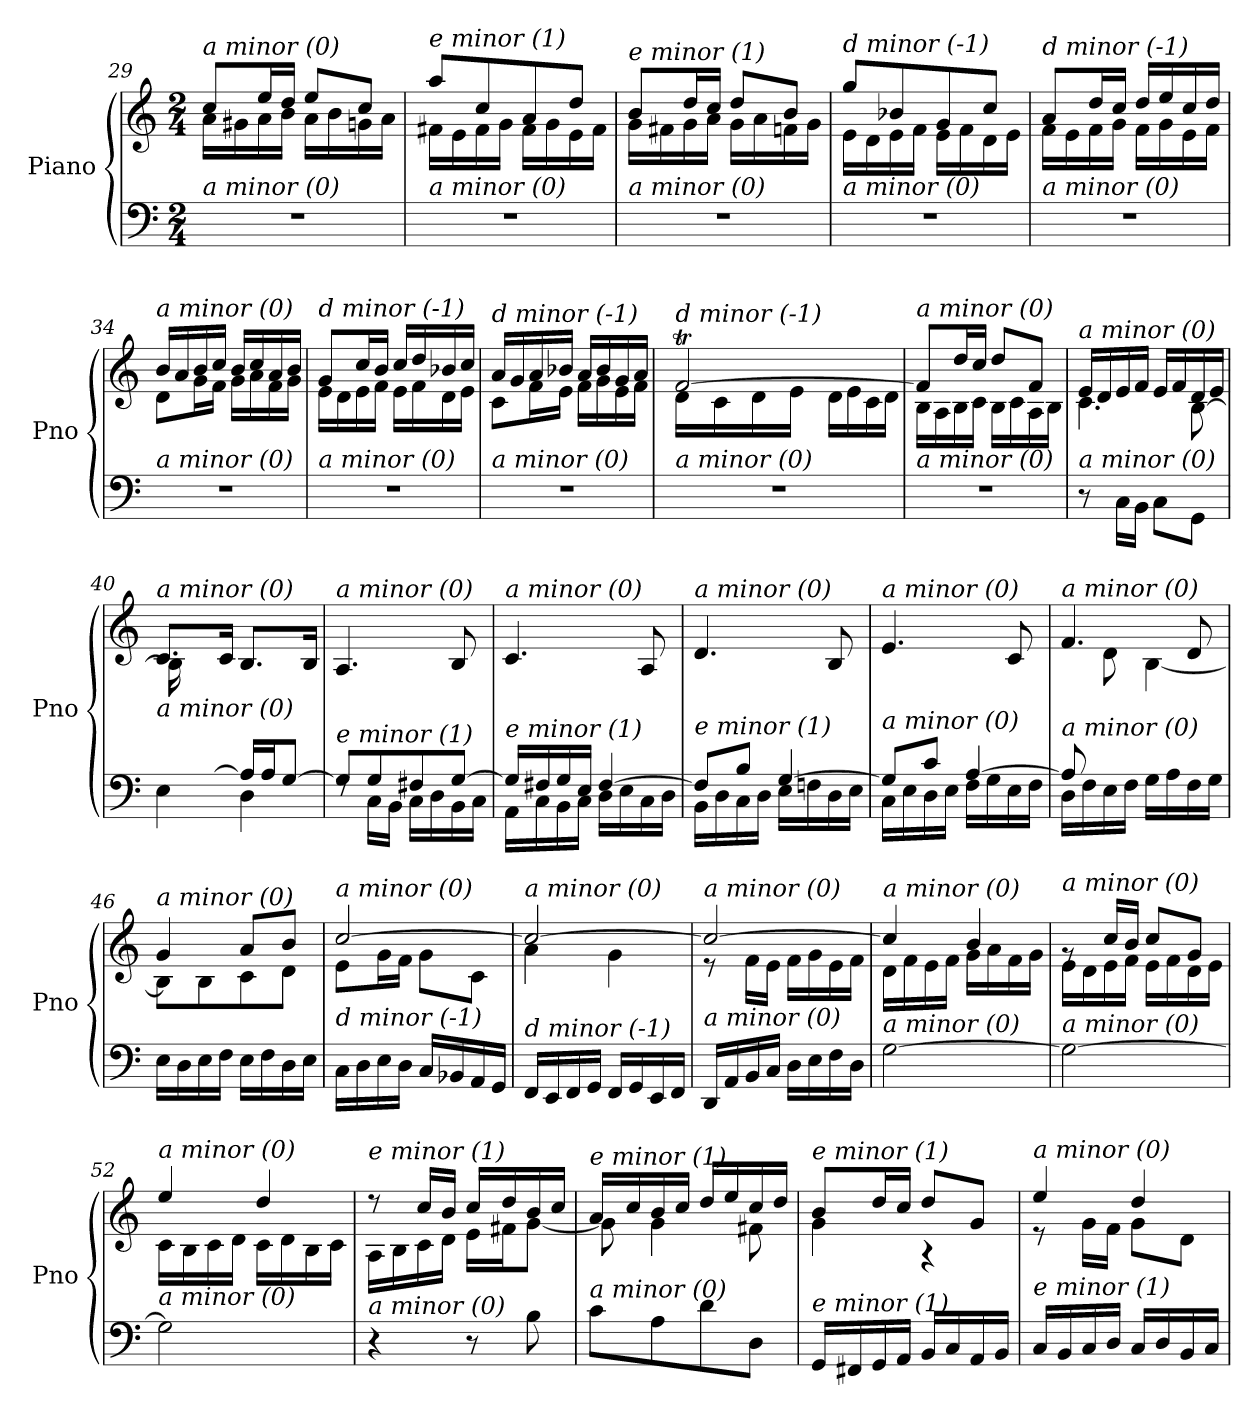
**kern	**kern
*part1	*part1
*staff2	*staff1
*I"Piano	*
*I'Pno	*
!!LO:PB:g=z
*clefF4	*clefG2
*k[]	*k[]
*M2/4	*M2/4
=29	=29
*	*^
!	!LO:TX:i:t=a minor (0)	!
!LO:TX:i:t=a minor (0)	!	!
2r	8cc/L	16a\LL
.	.	16g#X\
.	16ee/L	16a\
.	16dd/JJ	16b\JJ
.	8ee/L	16a\LL
.	.	16b\
.	8cc/J	16gn\
.	.	16a\JJ
=30	=30	=30
!	!LO:TX:i:t=e minor (1)	!
!LO:TX:i:t=a minor (0)	!	!
2r	8aa/L	16f#X\LL
.	.	16e\
.	8cc/	16f#\
.	.	16g\JJ
.	8a/	16f#\LL
.	.	16g\
.	8dd/J	16e\
.	.	16f#\JJ
=31	=31	=31
!	!LO:TX:i:t=e minor (1)	!
!LO:TX:i:t=a minor (0)	!	!
2r	8b/L	16g\LL
.	.	16f#X\
.	16dd/L	16g\
.	16cc/JJ	16a\JJ
.	8dd/L	16g\LL
.	.	16a\
.	8b/J	16fn\
.	.	16g\JJ
=32	=32	=32
!	!LO:TX:i:t=d minor (-1)	!
!LO:TX:i:t=a minor (0)	!	!
2r	8gg/L	16e\LL
.	.	16d\
.	8b-X/	16e\
.	.	16f\JJ
.	8g/	16e\LL
.	.	16f\
.	8cc/J	16d\
.	.	16e\JJ
=33	=33	=33
!	!LO:TX:i:t=d minor (-1)	!
!LO:TX:i:t=a minor (0)	!	!
2r	8a/L	16f\LL
.	.	16e\
.	16dd/L	16f\
.	16cc/JJ	16g\JJ
.	16dd/LL	16f\LL
.	16ee/	16g\
.	16cc/	16e\
.	16dd/JJ	16f\JJ
!!LO:LB:g=z	!!
=34	=34	=34
!	!LO:TX:i:t=a minor (0)	!
!LO:TX:i:t=a minor (0)	!	!
2r	16b/LL	8d\L
.	16a/	.
.	16b/	16g\L
.	16cc/JJ	16f\JJ
.	16b/LL	16g\LL
.	16cc/	16a\
.	16a/	16f\
.	16b/JJ	16g\JJ
=35	=35	=35
!	!LO:TX:i:t=d minor (-1)	!
!LO:TX:i:t=a minor (0)	!	!
2r	8g/L	16e\LL
.	.	16d\
.	16cc/L	16e\
.	16b/JJ	16f\JJ
.	16cc/LL	16e\LL
.	16dd/	16f\
.	16b-X/	16d\
.	16cc/JJ	16e\JJ
=36	=36	=36
!	!LO:TX:i:t=d minor (-1)	!
!LO:TX:i:t=a minor (0)	!	!
2r	16a/LL	8c\L
.	16g/	.
.	16a/	16f\L
.	16b-X/JJ	16e\JJ
.	16a/LL	16f\LL
.	16b-/	16g\
.	16g/	16e\
.	16a/JJ	16f\JJ
=37	=37	=37
*	*	*^
!	!LO:TX:i:t=d minor (-1)	!	!
!LO:TX:i:t=a minor (0)	!	!	!
2r	[2fT/	16d\LL	32g!yy
.	.	.	32f!yy
.	.	16c\	32g!yy
.	.	.	32f!yy
.	.	16d\	32g!yy
.	.	.	32f!yy
.	.	16e\JJ	32g!yy
.	.	.	[32f!yy
.	.	16d\LL	4f!yy_
.	.	16e\	.
.	.	16c\	.
.	.	16d\JJ	.
=38	=38	=38	=38
*^	*	*	*
!	!	!LO:TX:i:t=a minor (0)	!	!
!LO:TX:i:t=a minor (0)	!	!	!	!
8ryy	2r	8f/L]	16B\LL	8fyy]
.	.	.	16A\	.
4.ryy	.	16dd/L	16B\	4.ryy
.	.	16cc/JJ	16c\JJ	.
.	.	8dd/L	16B\LL	.
.	.	.	16c\	.
.	.	8f/J	16A\	.
.	.	.	16B\JJ	.
=39	=39	=39	=39	=39
*	*^	*	*	*
!	!	!	!LO:TX:i:t=a minor (0)	!	!
!LO:TX:i:t=a minor (0)	!	!	!	!	!
4.ryy	4.ryy	8r	16e/LL	4.c\	4.ryy
.	.	.	16d/	.	.
.	.	16C\LL	16e/	.	.
.	.	16BB\JJ	16f/JJ	.	.
.	.	8C\L	16e/LL	.	.
.	.	.	16f/	.	.
8ryy	8ryy	8GG\J	16d/	8ryy	[8B\
.	.	.	16e/JJ	.	.
*	*v	*v	*	*	*
*	*	*	*v	*v
!!LO:LB:g=z
=40	=40	=40	=40
!	!	!LO:TX:i:t=a minor (0)	!
!LO:TX:i:t=a minor (0)	!	!	!
16ryy	4E\	8.c/L	16B\LL]
16B/J	.	.	4..ryy
[8A/J	.	.	.
.	.	16c/Jk	.
16A/LL]	4D\	8.B/L	.
16A/J	.	.	.
[8G/J	.	.	.
.	.	16B/Jk	.
*	*	*v	*v
=41	=41	=41
!	!	!LO:TX:i:t=a minor (0)
!LO:TX:i:t=e minor (1)	!	!
8G/L]	8rF	4.A/
8G/	16C\LL	.
.	16BB\JJ	.
8F#X/	16C\LL	.
.	16D\	.
[8G/J	16BB\	8B/
.	16C\JJ	.
=42	=42	=42
!	!	!LO:TX:i:t=a minor (0)
!LO:TX:i:t=e minor (1)	!	!
16G/LL]	16AA\LL	4.c/
16F#X/	16C\	.
16G/	16BB\	.
16E/JJ	16C\JJ	.
[4F#/	16D\LL	.
.	16E\	.
.	16C\	8A/
.	16D\JJ	.
=43	=43	=43
!	!	!LO:TX:i:t=a minor (0)
!LO:TX:i:t=e minor (1)	!	!
8F#/L]	16BB\LL	4.d/
.	16D\	.
8B/J	16C\	.
.	16D\JJ	.
[4G/	16E\LL	.
.	16Fn\	.
.	16D\	8B/
.	16E\JJ	.
=44	=44	=44
*	*^	*^
*	*	*	*	*^
!	!	!	!LO:TX:i:t=a minor (0)	!	!
!LO:TX:i:t=a minor (0)	!	!	!	!	!
4ryy	8G/L]	16C\LL	4.e/	4ryy	4ryy
.	.	16E\	.	.	.
.	8c/J	16D\	.	.	.
.	.	16E\JJ	.	.	.
[4A/	16F\LL	4ryy	.	4ryy	4ryy
.	16G\	.	.	.	.
.	16E\	.	8c/	.	.
.	16F\JJ	.	.	.	.
*	*v	*v	*	*	*
*	*	*	*v	*v
=45	=45	=45	=45
!	!	!LO:TX:i:t=a minor (0)	!
!LO:TX:i:t=a minor (0)	!	!	!
8A/L]	16D\LL	4.f/	8ryy
.	16F\	.	.
4.ryy	16E\	.	8d\J
.	16F\JJ	.	.
.	16G\LL	.	[4B\
.	16A\	.	.
.	16F\	8d/	.
.	16G\JJ	.	.
!!LO:LB:g=z	!!
=46	=46	=46	=46
!	!	!LO:TX:i:t=a minor (0)	!
!LO:TX:i:t=a minor (0)	!	!	!
*v	*v	*	*
16E\LL	4g/	8B\L]
16D\	.	.
16E\	.	8B\
16F\JJ	.	.
16E\LL	8a/L	8c\
16F\	.	.
16D\	8b/J	8d\J
16E\JJ	.	.
=47	=47	=47
!	!LO:TX:i:t=a minor (0)	!
!LO:TX:i:t=d minor (-1)	!	!
16C\LL	[2cc/	8e\L
16D\	.	.
16E\	.	16g\L
16D\JJ	.	16f\JJ
16C/LL	.	8g\L
16BB-X/	.	.
16AA/	.	8c\J
16GG/JJ	.	.
=48	=48	=48
!	!LO:TX:i:t=a minor (0)	!
!LO:TX:i:t=d minor (-1)	!	!
16FF/LL	2cc/_	4a\
16EE/	.	.
16FF/	.	.
16GG/JJ	.	.
16FF/LL	.	4g\
16GG/	.	.
16EE/	.	.
16FF/JJ	.	.
=49	=49	=49
!	!LO:TX:i:t=a minor (0)	!
!LO:TX:i:t=a minor (0)	!	!
16DD/LL	2cc/_	8r
16AA/	.	.
16BB/	.	16f\LL
16C/JJ	.	16e\JJ
16D\LL	.	16f\LL
16E\	.	16g\
16F\	.	16e\
16D\JJ	.	16f\JJ
=50	=50	=50
!	!LO:TX:i:t=a minor (0)	!
!LO:TX:i:t=a minor (0)	!	!
[2G\	4cc/]	16d\LL
.	.	16f\
.	.	16e\
.	.	16f\JJ
.	4b/	16g\LL
.	.	16a\
.	.	16f\
.	.	16g\JJ
=51	=51	=51
!	!LO:TX:i:t=a minor (0)	!
!LO:TX:i:t=a minor (0)	!	!
2G\_	8rg	16e\LL
.	.	16d\
.	16cc/LL	16e\
.	16b/JJ	16f\JJ
.	8cc/L	16e\LL
.	.	16f\
.	8g/J	16d\
.	.	16e\JJ
!!LO:LB:g=z	!!
=52	=52	=52
!	!LO:TX:i:t=a minor (0)	!
!LO:TX:i:t=a minor (0)	!	!
2G\]	4ee/	16c\LL
.	.	16B\
.	.	16c\
.	.	16d\JJ
.	4dd/	16c\LL
.	.	16d\
.	.	16B\
.	.	16c\JJ
=53	=53	=53
!	!LO:TX:i:t=e minor (1)	!
!LO:TX:i:t=a minor (0)	!	!
4r	8r	16A\LL
.	.	16B\
.	16cc/LL	16c\
.	16b/JJ	16d\JJ
8r	16cc/LL	16e\LL
.	16dd/	16f#X\J
8B\	16b/	[8g\J
.	16cc/JJ	.
=54	=54	=54
!	!LO:TX:i:t=e minor (1)	!
!LO:TX:i:t=a minor (0)	!	!
8c\L	16a/LL	8g\]
.	16cc/	.
8A\	16b/	4g\
.	16cc/JJ	.
8d\	16dd/LL	.
.	16ee/	.
8D\J	16cc/	8f#X\
.	16dd/JJ	.
=55	=55	=55
!	!LO:TX:i:t=e minor (1)	!
!LO:TX:i:t=e minor (1)	!	!
16GG/LL	8b/L	4g\
16FF#X/	.	.
16GG/	16dd/L	.
16AA/JJ	16cc/JJ	.
16BB/LL	8dd/L	4r
16C/	.	.
16AA/	8g/J	.
16BB/JJ	.	.
=56	=56	=56
!	!LO:TX:i:t=a minor (0)	!
!LO:TX:i:t=e minor (1)	!	!
16C/LL	4ee/	8r
16BB/	.	.
16C/	.	16g\LL
16D/JJ	.	16f\JJ
16C/LL	4dd/	8g\L
16D/	.	.
16BB/	.	8d\J
16C/JJ	.	.
*	*v	*v
=	=
*-	*-
